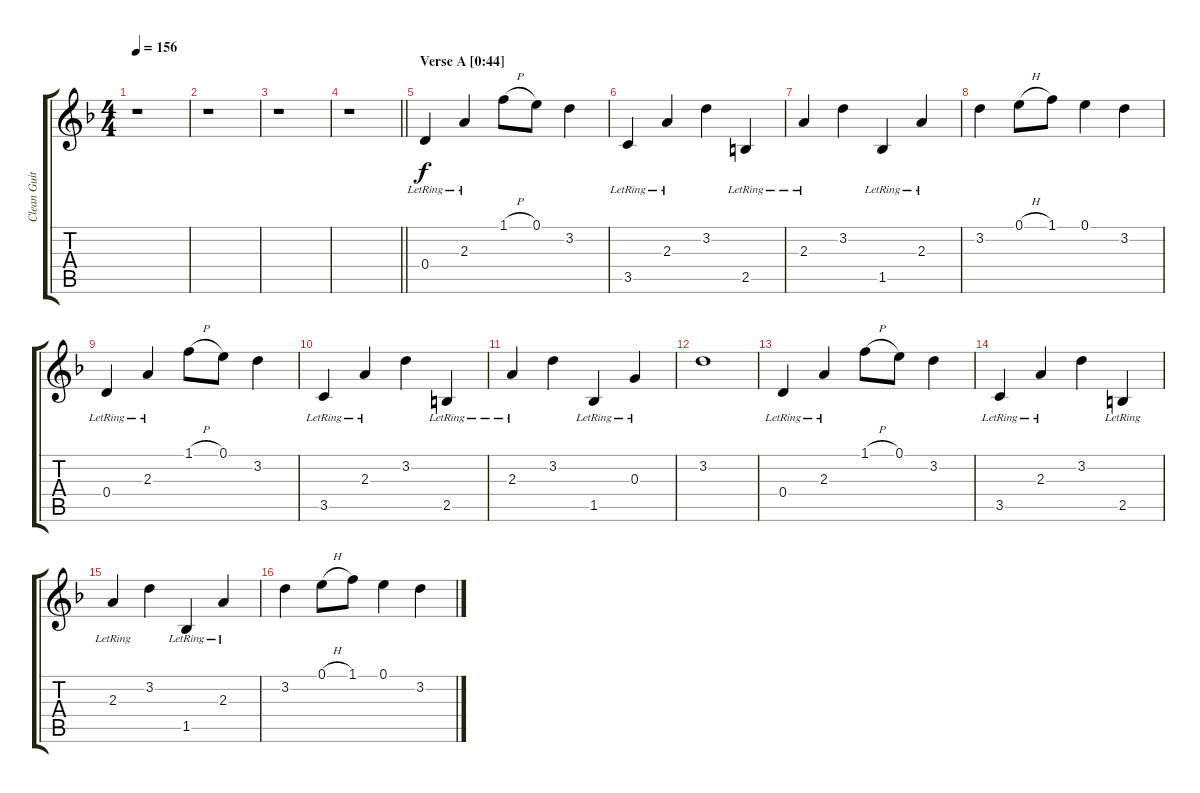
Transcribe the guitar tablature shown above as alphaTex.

\track ("Clean Guitar" "Clean Guit") {instrument acousticguitarsteel}
\staff {score tabs}
\tuning (E4 B3 G3 D3 A2 E2) {hide}
\ts (4 4)
\tempo 156
\clef g2
\ks dminor
r.1{dy f} |
r.1 |
r.1 |
\barLineRight lightlight
r.1 |
\section ("" "Verse A [0:44]")
0.4{lr}.4 2.3{lr}.4 1.1{h}.8 0.1.8 3.2.4 |
3.5{lr}.4 2.3{lr}.4 3.2.4 2.5{lr}.4 |
2.3{lr}.4 3.2.4 1.5{lr}.4 2.3{lr}.4 |
3.2.4 0.1{h}.8 1.1.8 0.1.4 3.2.4 |
0.4{lr}.4 2.3{lr}.4 1.1{h}.8 0.1.8 3.2.4 |
3.5{lr}.4 2.3{lr}.4 3.2.4 2.5{lr}.4 |
2.3{lr}.4 3.2.4 1.5{lr}.4 0.3{lr}.4 |
3.2.1 |
0.4{lr}.4 2.3{lr}.4 1.1{h}.8 0.1.8 3.2.4 |
3.5{lr}.4 2.3{lr}.4 3.2.4 2.5{lr}.4 |
2.3{lr}.4 3.2.4 1.5{lr}.4 2.3{lr}.4 |
3.2.4 0.1{h}.8 1.1.8 0.1.4 3.2.4
